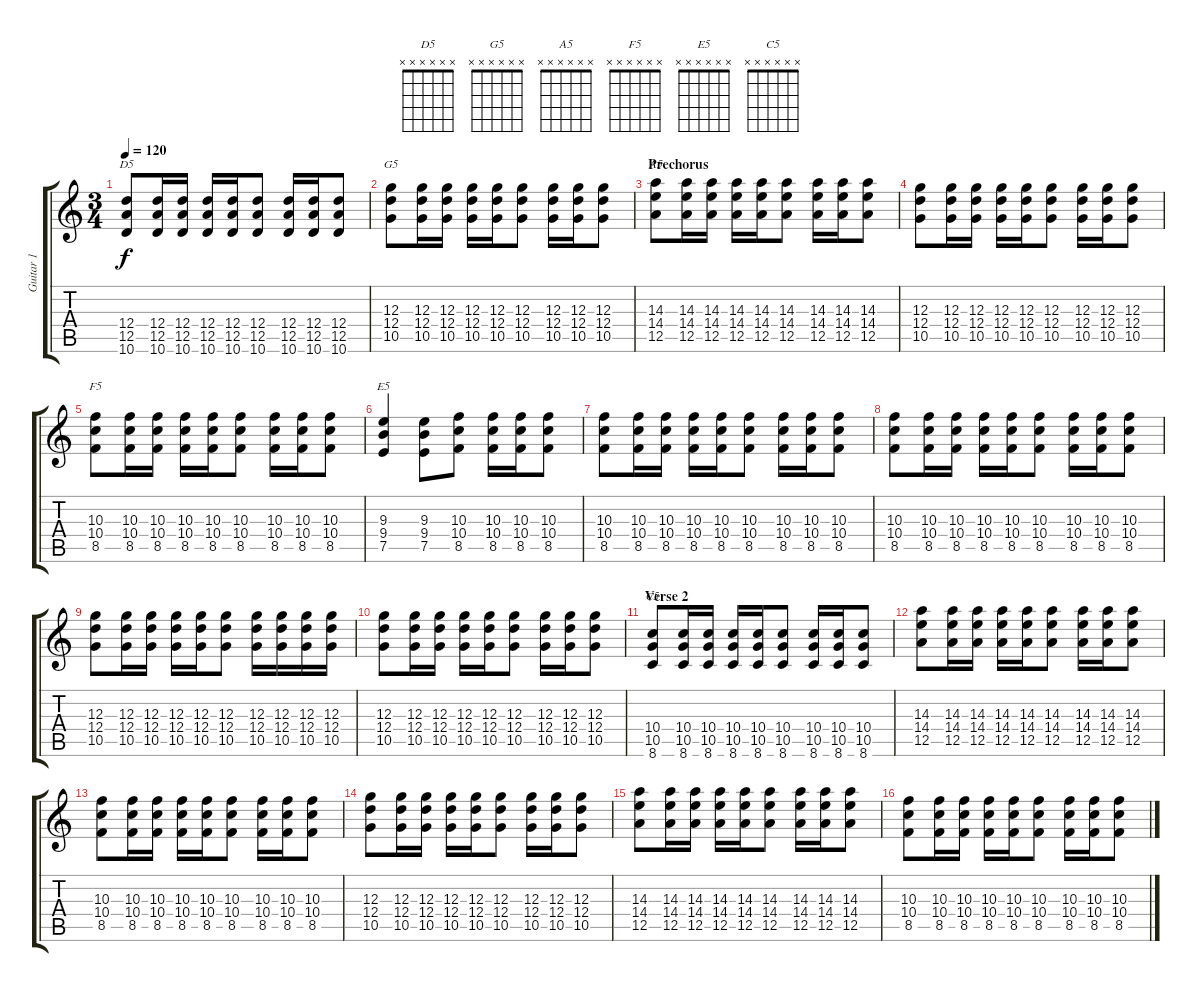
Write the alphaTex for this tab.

\track ("Guitar 1" "Guitar 1") {instrument overdrivenguitar}
\staff {score tabs}
\tuning (E4 B3 G3 D3 A2 E2) {hide}
\chord ("D5" x x x x x x)
\chord ("G5" x x x x x x)
\chord ("A5" x x x x x x)
\chord ("F5" x x x x x x)
\chord ("E5" x x x x x x)
\chord ("C5" x x x x x x)
\ts (3 4)
\tempo 120
\clef g2
\ks c
(12.4 12.5 10.6).8{ch "D5" dy f} (12.4 12.5 10.6).16 (12.4 12.5 10.6).16 (12.4 12.5 10.6).16 (12.4 12.5 10.6).16 (12.4 12.5 10.6).8 (12.4 12.5 10.6).16 (12.4 12.5 10.6).16 (12.4 12.5 10.6).8 |
(12.3 12.4 10.5).8{ch "G5"} (12.3 12.4 10.5).16 (12.3 12.4 10.5).16 (12.3 12.4 10.5).16 (12.3 12.4 10.5).16 (12.3 12.4 10.5).8 (12.3 12.4 10.5).16 (12.3 12.4 10.5).16 (12.3 12.4 10.5).8 |
\section ("" "Prechorus")
(14.3 14.4 12.5).8{ch "A5"} (14.3 14.4 12.5).16 (14.3 14.4 12.5).16 (14.3 14.4 12.5).16 (14.3 14.4 12.5).16 (14.3 14.4 12.5).8 (14.3 14.4 12.5).16 (14.3 14.4 12.5).16 (14.3 14.4 12.5).8 |
(12.3 12.4 10.5).8 (12.3 12.4 10.5).16 (12.3 12.4 10.5).16 (12.3 12.4 10.5).16 (12.3 12.4 10.5).16 (12.3 12.4 10.5).8 (12.3 12.4 10.5).16 (12.3 12.4 10.5).16 (12.3 12.4 10.5).8 |
(10.3 10.4 8.5).8{ch "F5"} (10.3 10.4 8.5).16 (10.3 10.4 8.5).16 (10.3 10.4 8.5).16 (10.3 10.4 8.5).16 (10.3 10.4 8.5).8 (10.3 10.4 8.5).16 (10.3 10.4 8.5).16 (10.3 10.4 8.5).8 |
(9.3 9.4 7.5).4{ch "E5"} (9.3 9.4 7.5).8 (10.3 10.4 8.5).8 (10.3 10.4 8.5).16 (10.3 10.4 8.5).16 (10.3 10.4 8.5).8 |
(10.3 10.4 8.5).8 (10.3 10.4 8.5).16 (10.3 10.4 8.5).16 (10.3 10.4 8.5).16 (10.3 10.4 8.5).16 (10.3 10.4 8.5).8 (10.3 10.4 8.5).16 (10.3 10.4 8.5).16 (10.3 10.4 8.5).8 |
(10.3 10.4 8.5).8 (10.3 10.4 8.5).16 (10.3 10.4 8.5).16 (10.3 10.4 8.5).16 (10.3 10.4 8.5).16 (10.3 10.4 8.5).8 (10.3 10.4 8.5).16 (10.3 10.4 8.5).16 (10.3 10.4 8.5).8 |
(12.3 12.4 10.5).8 (12.3 12.4 10.5).16 (12.3 12.4 10.5).16 (12.3 12.4 10.5).16 (12.3 12.4 10.5).16 (12.3 12.4 10.5).8 (12.3 12.4 10.5).16 (12.3 12.4 10.5).16 (12.3 12.4 10.5).16 (12.3 12.4 10.5).16 |
(12.3 12.4 10.5).8 (12.3 12.4 10.5).16 (12.3 12.4 10.5).16 (12.3 12.4 10.5).16 (12.3 12.4 10.5).16 (12.3 12.4 10.5).8 (12.3 12.4 10.5).16 (12.3 12.4 10.5).16 (12.3 12.4 10.5).8 |
\section ("" "Verse 2")
(10.4 10.5 8.6).8{ch "C5"} (10.4 10.5 8.6).16 (10.4 10.5 8.6).16 (10.4 10.5 8.6).16 (10.4 10.5 8.6).16 (10.4 10.5 8.6).8 (10.4 10.5 8.6).16 (10.4 10.5 8.6).16 (10.4 10.5 8.6).8 |
(14.3 14.4 12.5).8 (14.3 14.4 12.5).16 (14.3 14.4 12.5).16 (14.3 14.4 12.5).16 (14.3 14.4 12.5).16 (14.3 14.4 12.5).8 (14.3 14.4 12.5).16 (14.3 14.4 12.5).16 (14.3 14.4 12.5).8 |
(10.3 10.4 8.5).8 (10.3 10.4 8.5).16 (10.3 10.4 8.5).16 (10.3 10.4 8.5).16 (10.3 10.4 8.5).16 (10.3 10.4 8.5).8 (10.3 10.4 8.5).16 (10.3 10.4 8.5).16 (10.3 10.4 8.5).8 |
(12.3 12.4 10.5).8 (12.3 12.4 10.5).16 (12.3 12.4 10.5).16 (12.3 12.4 10.5).16 (12.3 12.4 10.5).16 (12.3 12.4 10.5).8 (12.3 12.4 10.5).16 (12.3 12.4 10.5).16 (12.3 12.4 10.5).8 |
(14.3 14.4 12.5).8 (14.3 14.4 12.5).16 (14.3 14.4 12.5).16 (14.3 14.4 12.5).16 (14.3 14.4 12.5).16 (14.3 14.4 12.5).8 (14.3 14.4 12.5).16 (14.3 14.4 12.5).16 (14.3 14.4 12.5).8 |
(10.3 10.4 8.5).8 (10.3 10.4 8.5).16 (10.3 10.4 8.5).16 (10.3 10.4 8.5).16 (10.3 10.4 8.5).16 (10.3 10.4 8.5).8 (10.3 10.4 8.5).16 (10.3 10.4 8.5).16 (10.3 10.4 8.5).8
